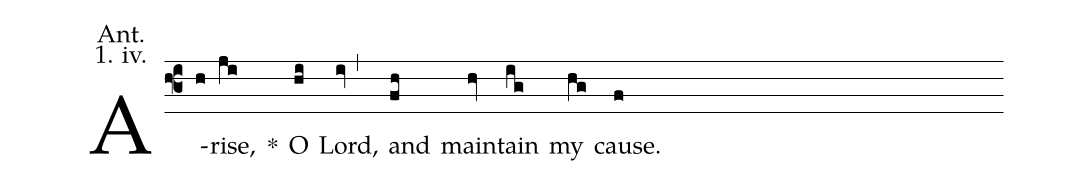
annotation: Ant.;
annotation: 1. iv.;
%%
(f3) A(h)rise,(ji) <sp>*</sp>() O(hi) Lord,(iv,) and(fh) main(hv)tain(ig) my(hg) cause.(f)
